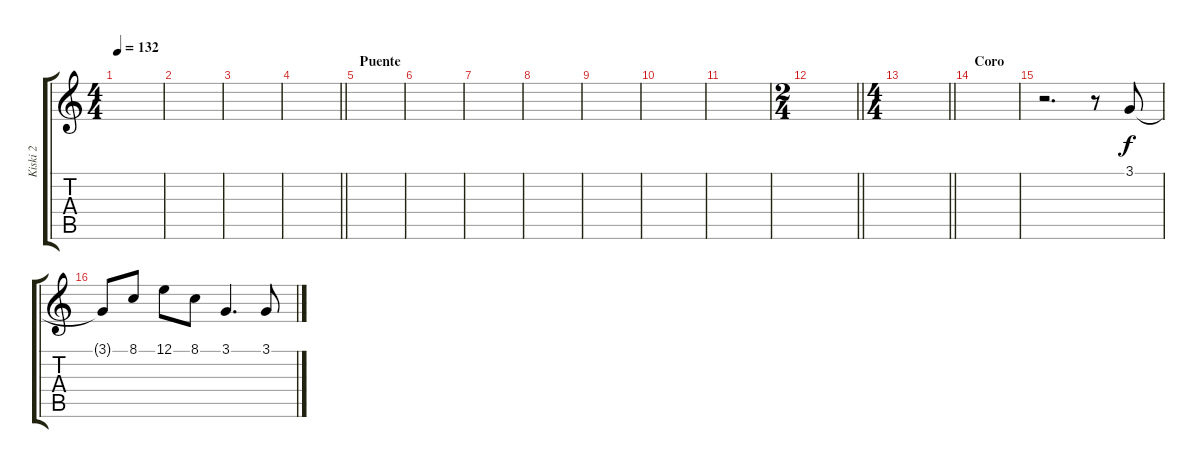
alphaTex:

\track ("Kiski 2" "Kiski 2") {instrument lead2sawtooth}
\staff {score tabs}
\tuning (E4 B3 G3 D3 A2 E2) {hide}
\ts (4 4)
\tempo 132
\clef g2
\ks c
|
|
|
\barLineRight lightlight
|
\section ("" "Puente")
|
|
|
|
|
|
|
\ts (2 4)
\barLineRight lightlight
|
\ts (4 4)
\barLineRight lightlight
|
\section ("" "Coro")
|
r.2{d} r.8 3.1.8 |
3.1{t}.8 8.1.8 12.1.8 8.1.8 3.1.4{d} 3.1.8
